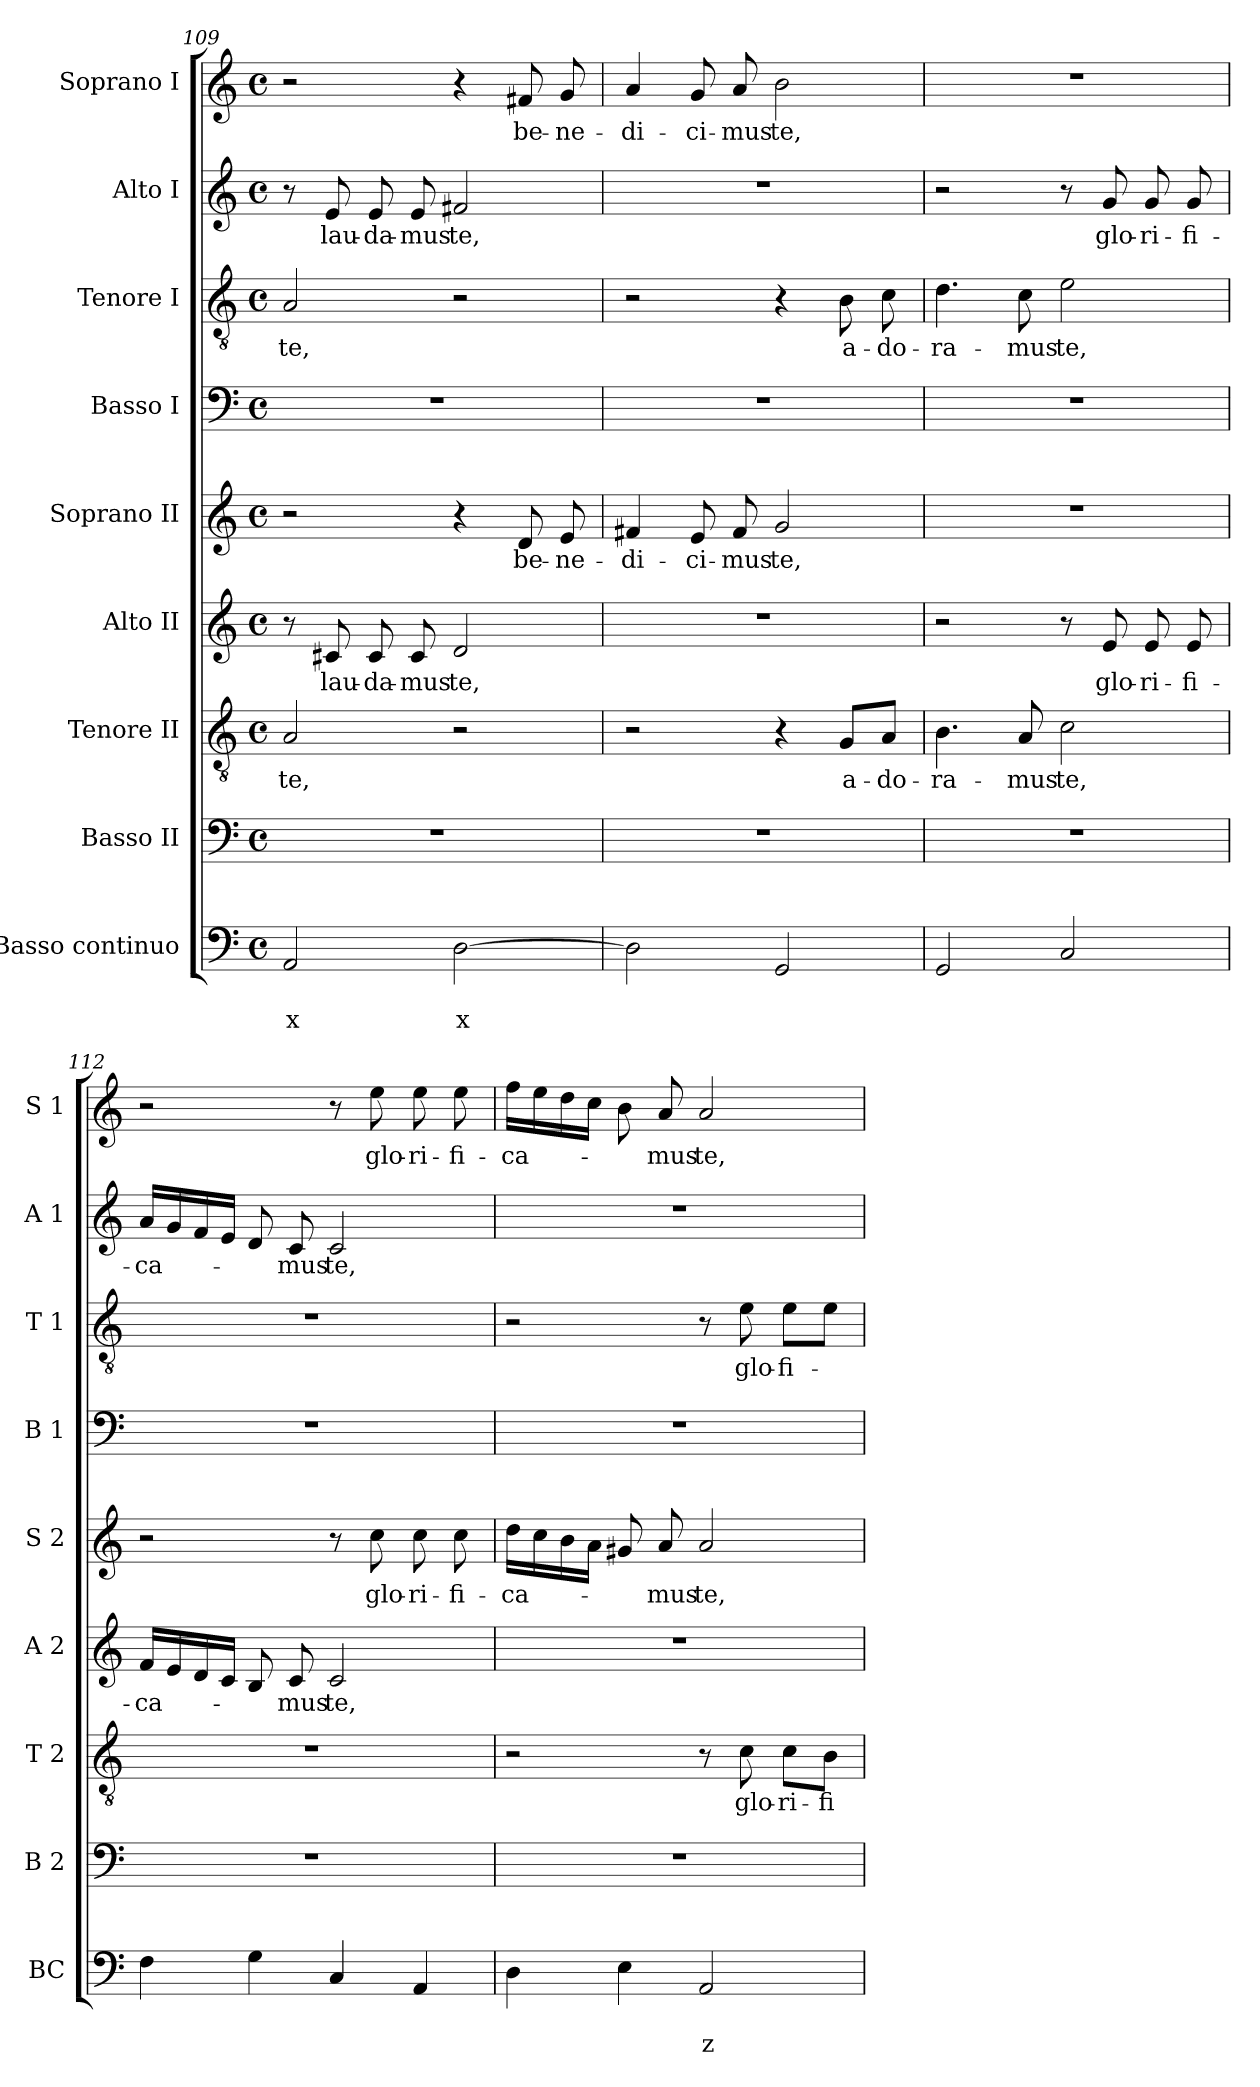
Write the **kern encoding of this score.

**kern	**text	**text	**kern	**kern	**text	**kern	**text	**kern	**text	**kern	**kern	**text	**kern	**text	**kern	**text
*part9	*part9	*part9	*part8	*part7	*part7	*part6	*part6	*part5	*part5	*part4	*part3	*part3	*part2	*part2	*part1	*part1
*staff9	*staff9	*staff9	*staff8	*staff7	*staff7	*staff6	*staff6	*staff5	*staff5	*staff4	*staff3	*staff3	*staff2	*staff2	*staff1	*staff1
*I"Basso continuo	*	*	*I"Basso II	*I"Tenore II	*	*I"Alto II	*	*I"Soprano II	*	*I"Basso I	*I"Tenore I	*	*I"Alto I	*	*I"Soprano I	*
*I'BC	*	*	*I'B 2	*I'T 2	*	*I'A 2	*	*I'S 2	*	*I'B 1	*I'T 1	*	*I'A 1	*	*I'S 1	*
*clefF4	*	*	*clefF4	*clefGv2	*	*clefG2	*	*clefG2	*	*clefF4	*clefGv2	*	*clefG2	*	*clefG2	*
*k[]	*	*	*k[]	*k[]	*	*k[]	*	*k[]	*	*k[]	*k[]	*	*k[]	*	*k[]	*
*C:	*	*	*C:	*C:	*	*C:	*	*C:	*	*C:	*C:	*	*C:	*	*C:	*
*M4/4	*	*	*M4/4	*M4/4	*	*M4/4	*	*M4/4	*	*M4/4	*M4/4	*	*M4/4	*	*M4/4	*
*met(c)	*	*	*met(c)	*met(c)	*	*met(c)	*	*met(c)	*	*met(c)	*met(c)	*	*met(c)	*	*met(c)	*
=109	=109	=109	=109	=109	=109	=109	=109	=109	=109	=109	=109	=109	=109	=109	=109	=109
!	!	!LO:LY:b	!	!	!LO:LY:b	!	!	!	!	!	!	!LO:LY:b	!	!	!	!
2AA/	.	x	1r	2A/	te,	8r	.	2r	.	1r	2A/	te,	8r	.	2r	.
!	!	!	!	!	!	!	!LO:LY:b	!	!	!	!	!	!	!LO:LY:b	!	!
.	.	.	.	.	.	8c#X/	lau-	.	.	.	.	.	8e/	lau-	.	.
!	!	!	!	!	!	!	!LO:LY:b	!	!	!	!	!	!	!LO:LY:b	!	!
.	.	.	.	.	.	8c#/	-da-	.	.	.	.	.	8e/	-da-	.	.
!	!	!	!	!	!	!	!LO:LY:b	!	!	!	!	!	!	!LO:LY:b	!	!
.	.	.	.	.	.	8c#/	-mus	.	.	.	.	.	8e/	-mus	.	.
!	!	!LO:LY:b	!	!	!	!	!LO:LY:b	!	!	!	!	!	!	!LO:LY:b	!	!
[2D\	.	x	.	2r	.	2d/	te,	4r	.	.	2r	.	2f#X/	te,	4r	.
!	!	!	!	!	!	!	!	!	!LO:LY:b	!	!	!	!	!	!	!LO:LY:b
.	.	.	.	.	.	.	.	8d/	be-	.	.	.	.	.	8f#X/	be-
!	!	!	!	!	!	!	!	!	!LO:LY:b	!	!	!	!	!	!	!LO:LY:b
.	.	.	.	.	.	.	.	8e/	-ne-	.	.	.	.	.	8g/	-ne-
=110	=110	=110	=110	=110	=110	=110	=110	=110	=110	=110	=110	=110	=110	=110	=110	=110
!	!	!	!	!	!	!	!	!	!LO:LY:b	!	!	!	!	!	!	!LO:LY:b
2D\]	.	.	1r	2r	.	1r	.	4f#X/	-di-	1r	2r	.	1r	.	4a/	-di-
!	!	!	!	!	!	!	!	!	!LO:LY:b	!	!	!	!	!	!	!LO:LY:b
.	.	.	.	.	.	.	.	8e/	-ci-	.	.	.	.	.	8g/	-ci-
!	!	!	!	!	!	!	!	!	!LO:LY:b	!	!	!	!	!	!	!LO:LY:b
.	.	.	.	.	.	.	.	8f#/	-mus	.	.	.	.	.	8a/	-mus
!	!	!	!	!	!	!	!	!	!LO:LY:b	!	!	!	!	!	!	!LO:LY:b
2GG/	.	.	.	4r	.	.	.	2g/	te,	.	4r	.	.	.	2b\	te,
!	!	!	!	!	!LO:LY:b	!	!	!	!	!	!	!LO:LY:b	!	!	!	!
.	.	.	.	8G/L	a-	.	.	.	.	.	8B\	a-	.	.	.	.
!	!	!	!	!	!LO:LY:b	!	!	!	!	!	!	!LO:LY:b	!	!	!	!
.	.	.	.	8A/J	-do-	.	.	.	.	.	8c\	-do-	.	.	.	.
=111	=111	=111	=111	=111	=111	=111	=111	=111	=111	=111	=111	=111	=111	=111	=111	=111
!	!	!	!	!	!LO:LY:b	!	!	!	!	!	!	!LO:LY:b	!	!	!	!
2GG/	.	.	1r	4.B\	-ra-	2r	.	1r	.	1r	4.d\	-ra-	2r	.	1r	.
!	!	!	!	!	!LO:LY:b	!	!	!	!	!	!	!LO:LY:b	!	!	!	!
.	.	.	.	8A/	-mus	.	.	.	.	.	8c\	-mus	.	.	.	.
!	!	!	!	!	!LO:LY:b	!	!	!	!	!	!	!LO:LY:b	!	!	!	!
2C/	.	.	.	2c\	te,	8r	.	.	.	.	2e\	te,	8r	.	.	.
!	!	!	!	!	!	!	!LO:LY:b	!	!	!	!	!	!	!LO:LY:b	!	!
.	.	.	.	.	.	8e/	glo-	.	.	.	.	.	8g/	glo-	.	.
!	!	!	!	!	!	!	!LO:LY:b	!	!	!	!	!	!	!LO:LY:b	!	!
.	.	.	.	.	.	8e/	-ri-	.	.	.	.	.	8g/	-ri-	.	.
!	!	!	!	!	!	!	!LO:LY:b	!	!	!	!	!	!	!LO:LY:b	!	!
.	.	.	.	.	.	8e/	-fi-	.	.	.	.	.	8g/	-fi-	.	.
!!LO:PB:g=z
=112	=112	=112	=112	=112	=112	=112	=112	=112	=112	=112	=112	=112	=112	=112	=112	=112
!	!	!	!	!	!	!	!LO:LY:b	!	!	!	!	!	!	!LO:LY:b	!	!
4F\	.	.	1r	1r	.	16f/LL	-ca-	2r	.	1r	1r	.	16a/LL	-ca-	2r	.
.	.	.	.	.	.	16e/	.	.	.	.	.	.	16g/	.	.	.
.	.	.	.	.	.	16d/	.	.	.	.	.	.	16f/	.	.	.
.	.	.	.	.	.	16c/JJ	.	.	.	.	.	.	16e/JJ	.	.	.
4G\	.	.	.	.	.	8B/	.	.	.	.	.	.	8d/	.	.	.
!	!	!	!	!	!	!	!LO:LY:b	!	!	!	!	!	!	!LO:LY:b	!	!
.	.	.	.	.	.	8c/	-mus	.	.	.	.	.	8c/	-mus	.	.
!	!	!	!	!	!	!	!LO:LY:b	!	!	!	!	!	!	!LO:LY:b	!	!
4C/	.	.	.	.	.	2c/	te,	8r	.	.	.	.	2c/	te,	8r	.
!	!	!	!	!	!	!	!	!	!LO:LY:b	!	!	!	!	!	!	!LO:LY:b
.	.	.	.	.	.	.	.	8cc\	glo-	.	.	.	.	.	8ee\	glo-
!	!	!	!	!	!	!	!	!	!LO:LY:b	!	!	!	!	!	!	!LO:LY:b
4AA/	.	.	.	.	.	.	.	8cc\	-ri-	.	.	.	.	.	8ee\	-ri-
!	!	!	!	!	!	!	!	!	!LO:LY:b	!	!	!	!	!	!	!LO:LY:b
.	.	.	.	.	.	.	.	8cc\	-fi-	.	.	.	.	.	8ee\	-fi-
=113	=113	=113	=113	=113	=113	=113	=113	=113	=113	=113	=113	=113	=113	=113	=113	=113
!	!	!	!	!	!	!	!	!	!LO:LY:b	!	!	!	!	!	!	!LO:LY:b
4D\	.	.	1r	2r	.	1r	.	16dd\LL	-ca-	1r	2r	.	1r	.	16ff\LL	-ca-
.	.	.	.	.	.	.	.	16cc\	.	.	.	.	.	.	16ee\	.
.	.	.	.	.	.	.	.	16b\	.	.	.	.	.	.	16dd\	.
.	.	.	.	.	.	.	.	16a\JJ	.	.	.	.	.	.	16cc\JJ	.
4E\	.	.	.	.	.	.	.	8g#X/	.	.	.	.	.	.	8b\	.
!	!	!	!	!	!	!	!	!	!LO:LY:b	!	!	!	!	!	!	!LO:LY:b
.	.	.	.	.	.	.	.	8a/	-mus	.	.	.	.	.	8a/	-mus
!	!	!LO:LY:b	!	!	!	!	!	!	!LO:LY:b	!	!	!	!	!	!	!LO:LY:b
2AA/	.	z	.	8r	.	.	.	2a/	te,	.	8r	.	.	.	2a/	te,
!	!	!	!	!	!LO:LY:b	!	!	!	!	!	!	!LO:LY:b	!	!	!	!
.	.	.	.	8c\	glo-	.	.	.	.	.	8e\	glo-	.	.	.	.
!	!	!	!	!	!LO:LY:b	!	!	!	!	!	!	!LO:LY:b	!	!	!	!
.	.	.	.	8c\L	-ri-	.	.	.	.	.	8e\L	-fi-	.	.	.	.
!	!	!	!	!	!LO:LY:b	!	!	!	!	!	!	!	!	!	!	!
.	.	.	.	8B\J	-fi-	.	.	.	.	.	8e\J	.	.	.	.	.
=	=	=	=	=	=	=	=	=	=	=	=	=	=	=	=	=
*-	*-	*-	*-	*-	*-	*-	*-	*-	*-	*-	*-	*-	*-	*-	*-	*-
